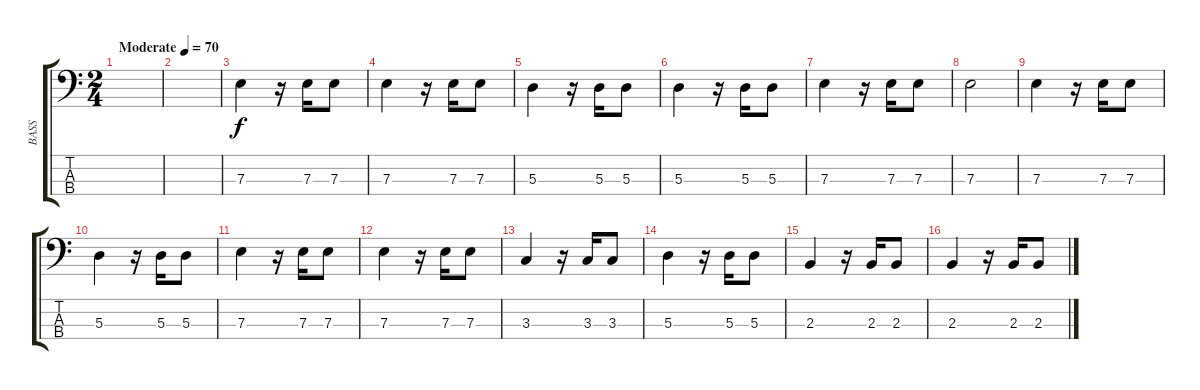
\track ("BASS" "BASS") {instrument electricbassfinger}
\staff {score tabs}
\tuning (G2 D2 A1 E1) {hide}
\ts (2 4)
\tempo (70 "Moderate")
\clef f4
\ks c
|
|
7.3.4 r.16 7.3.16 7.3.8 |
7.3.4 r.16 7.3.16 7.3.8 |
5.3.4 r.16 5.3.16 5.3.8 |
5.3.4 r.16 5.3.16 5.3.8 |
7.3.4 r.16 7.3.16 7.3.8 |
7.3.2 |
7.3.4 r.16 7.3.16 7.3.8 |
5.3.4 r.16 5.3.16 5.3.8 |
7.3.4 r.16 7.3.16 7.3.8 |
7.3.4 r.16 7.3.16 7.3.8 |
3.3.4 r.16 3.3.16 3.3.8 |
5.3.4 r.16 5.3.16 5.3.8 |
2.3.4 r.16 2.3.16 2.3.8 |
2.3.4 r.16 2.3.16 2.3.8
